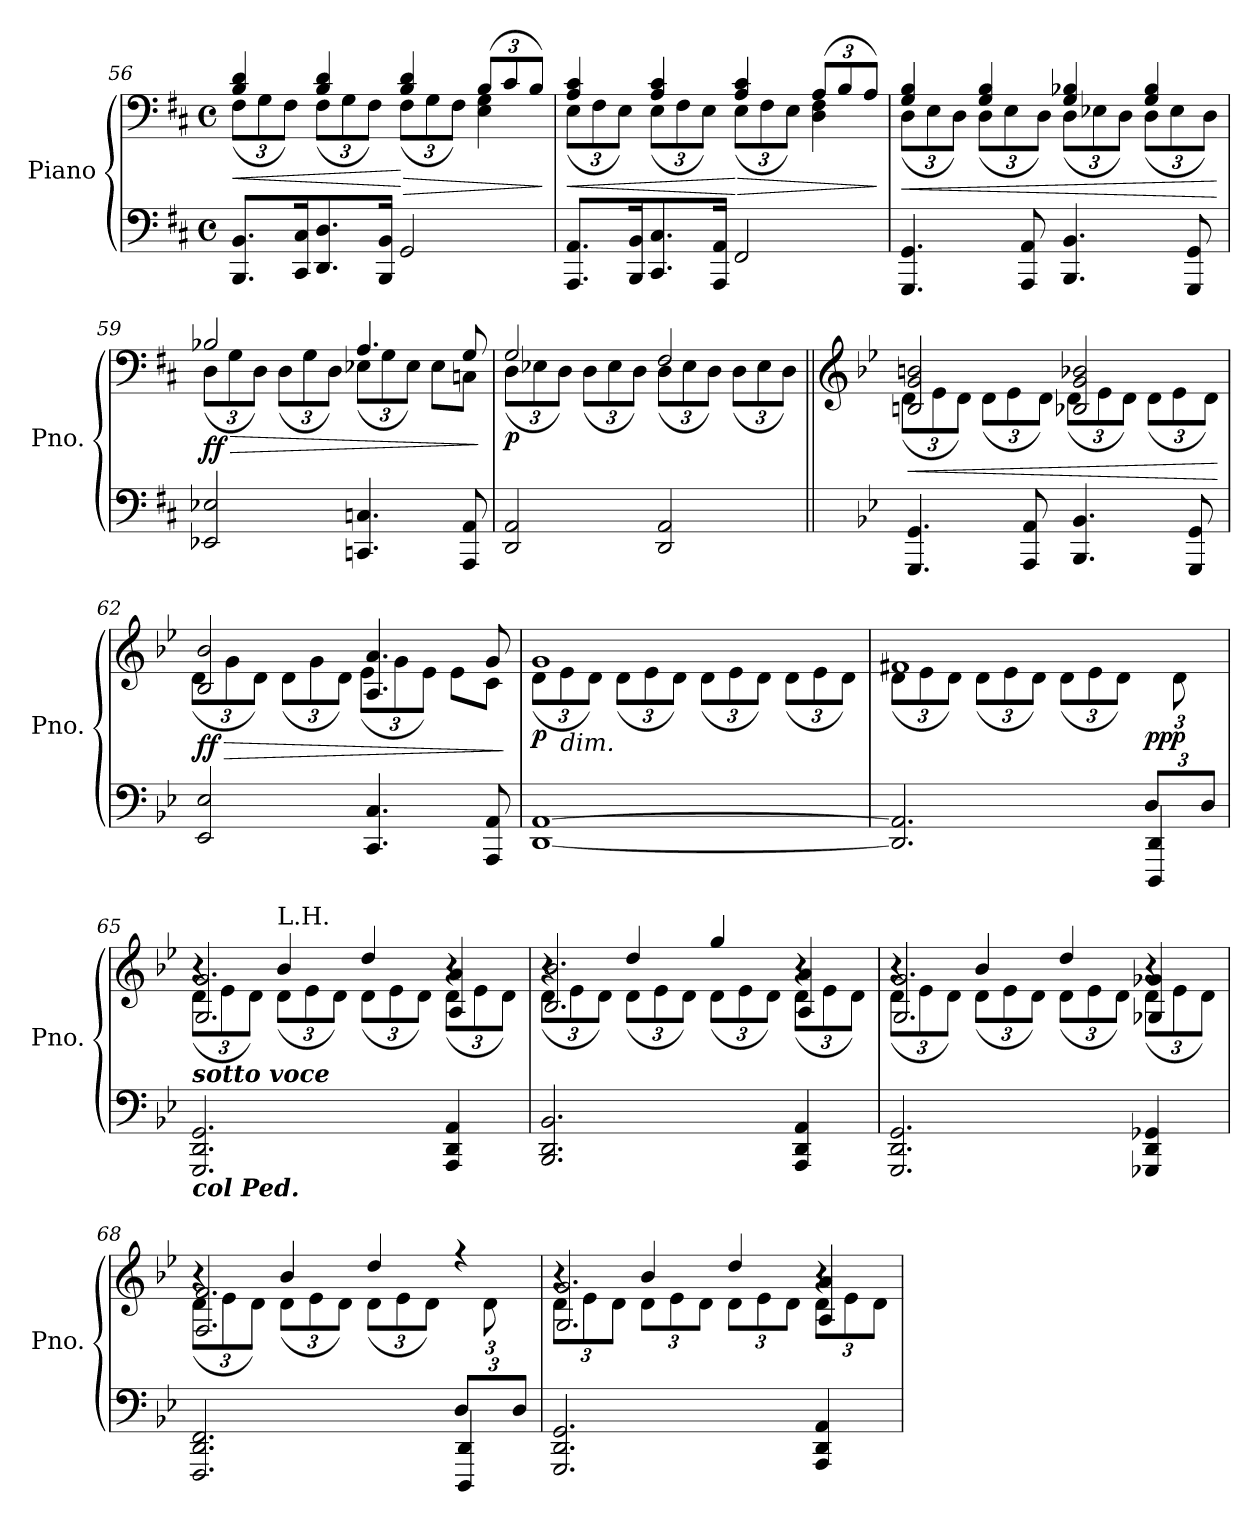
**kern	**kern	**dynam
*part1	*part1	*part1
*staff2	*staff1	*staff1/2
*I"Piano	*	*
*I'Pno.	*	*
*clefF4	*clefF4	*
*k[f#c#]	*k[f#c#]	*
*M4/4	*M4/4	*
*met(c)	*met(c)	*
=56	=56	=56
!	!	!LO:HP:b
*	*^	*
*	*	*Xbrackettup	*
8.BBB/ 8.BB/L	4B/ 4d/	(<12F#\L	<
.	.	12G\	.
.	.	12F#\J)	.
16CC#/ 16C#/K	.	.	.
8.DD/ 8.D/	4B/ 4d/	(<12F#\L	.
.	.	12G\	.
.	.	12F#\J)	.
16BBB/ 16BB/Jk	.	.	.
!	!	!	!LO:HP:n=1:b
2GG/	4B/ 4d/	(<12F#\L	[ >
.	.	12G\	.
.	.	12F#\J)	.
.	(>12B/L	4E\ 4G\	.
.	12c#/	.	.
.	12B/J)	.	.
*	*v	*v	*
.	.	]
=57	=57	=57
!	!	!LO:HP:b
*	*^	*
8.AAA/ 8.AA/L	4A/ 4c#/	(<12E\L	<
.	.	12F#\	.
.	.	12E\J)	.
16BBB/ 16BB/K	.	.	.
8.CC#/ 8.C#/	4A/ 4c#/	(<12E\L	.
.	.	12F#\	.
.	.	12E\J)	.
16AAA/ 16AA/Jk	.	.	.
!	!	!	!LO:HP:n=1:b
2FF#/	4A/ 4c#/	(<12E\L	[ >
.	.	12F#\	.
.	.	12E\J)	.
.	(>12A/L	4D\ 4F#\	.
.	12B/	.	.
.	12A/J)	.	.
*	*v	*v	*
.	.	]
=58	=58	=58
!	!	!LO:HP:b
*	*^	*
4.GGG/ 4.GG/	4G/ 4B/	(<12D\L	<
.	.	12E\	.
.	.	12D\J)	.
.	4G/ 4B/	(<12D\L	.
.	.	12E\	.
8AAA/ 8AA/	.	.	.
.	.	12D\J)	.
4.BBB/ 4.BB/	4G/ 4B-X/	(<12D\L	.
.	.	12E-X\	.
.	.	12D\J)	.
.	4G/ 4B-/	(<12D\L	.
.	.	12E-\	.
8GGG/ 8GG/	.	.	.
.	.	12D\J)	.
*	*v	*v	*
.	.	[
!!LO:PB:g=z
=59	=59	=59
!	!	!LO:HP:b
*	*^	*
!	!	!	!LO:DY:n=1:b
2EE-X/ 2E-X/	2B-X/	(<12D\L	> ff
.	.	12G\	.
.	.	12D\J)	.
.	.	(<12D\L	.
.	.	12G\	.
.	.	12D\J)	.
4.CCn/ 4.Cn/	4.A/	(<12E-X\L	.
.	.	12G\	.
.	.	12E-\J)	.
.	.	8E-\L	.
8AAA/ 8AA/	8G/	8Cn\J	.
*	*v	*v	*
.	.	]
=60	=60	=60
*	*^	*
!	!	!	!LO:DY:b
2DD/ 2AA/	2G/	(<12D\L	p
.	.	12E-X\	.
.	.	12D\J)	.
.	.	(<12D\L	.
.	.	12E-\	.
.	.	12D\J)	.
2DD/ 2AA/	2F#/	(<12D\L	.
.	.	12E-\	.
.	.	12D\J)	.
.	.	(<12D\L	.
.	.	12E-\	.
.	.	12D\J)	.
=61||	=61||	=61||	=61||
*	*clefG2	*	*
*k[b-e-]	*k[b-e-]	*	*
!	!	!	!LO:HP:b
4.GGG/ 4.GG/	2Bn/ 2g/ 2bn/	(<12d\L	<
.	.	12e-\	.
.	.	12d\J)	.
.	.	(<12d\L	.
.	.	12e-\	.
8AAA/ 8AA/	.	.	.
.	.	12d\J)	.
4.BBB-/ 4.BB-/	2B-X/ 2g/ 2b-X/	(<12d\L	.
.	.	12e-\	.
.	.	12d\J)	.
.	.	(<12d\L	.
.	.	12e-\	.
8GGG/ 8GG/	.	.	.
.	.	12d\J)	.
*	*v	*v	*
.	.	[
=62	=62	=62
!	!	!LO:HP:b
*	*^	*
!	!	!	!LO:DY:n=1:b
2EE-/ 2E-/	2B-/ 2b-/	(<12d\L	> ff
.	.	12g\	.
.	.	12d\J)	.
.	.	(<12d\L	.
.	.	12g\	.
.	.	12d\J)	.
4.CC/ 4.C/	4.A/ 4.a/	(<12e-\L	.
.	.	12g\	.
.	.	12e-\J)	.
.	.	8e-\L	.
8AAA/ 8AA/	8g/	8c\J	.
*	*v	*v	*
.	.	]
!!LO:LB:g=z
=63	=63	=63
*	*^	*
!	!	!	!LO:DY:b
[1DD [1AA	1g	(<12d\L	p
!	!	!LO:TX:b:i:t=dim.	!
.	.	12e-\	.
.	.	12d\J)	.
.	.	(<12d\L	.
.	.	12e-\	.
.	.	12d\J)	.
.	.	(<12d\L	.
.	.	12e-\	.
.	.	12d\J)	.
.	.	(<12d\L	.
.	.	12e-\	.
.	.	12d\J)	.
=64	=64	=64	=64
*^	*	*	*
2.ryy	2.DD/] 2.AA/]	1f#X	(<12d\L	.
.	.	.	12e-\	.
.	.	.	12d\J)	.
.	.	.	(<12d\L	.
.	.	.	12e-\	.
.	.	.	12d\J)	.
.	.	.	(<12d\L	.
.	.	.	12e-\	.
.	.	.	12d\J)	.
*Xbrackettup	*	*	*	*
!	!	!	!	!LO:DY:b
12D/L	4DDD/ 4DD/	.	12ryy	ppp
12ryy	.	.	12d\	.
12D/J	.	.	12ryy	.
*v	*v	*	*	*
=65	=65	=65	=65
*	*	*^	*
!	!LO:TX:b:Bi:t=sotto voce	!	!	!
!LO:TX:b:Bi:t=col Ped.	!	!	!	!
2.GGG/ 2.DD/ 2.GG/	4r	(<12d\L	2.G/ 2.g/	.
.	.	12e-\	.	.
.	.	12d\J)	.	.
!	!LO:TX:a:t=L.H.	!	!	!
.	4b-/	(<12d\L	.	.
.	.	12e-\	.	.
.	.	12d\J)	.	.
.	4dd/	(<12d\L	.	.
.	.	12e-\	.	.
.	.	12d\J)	.	.
4AAA/ 4DD/ 4AA/	4r	(<12d\L	4A/ 4a/	.
.	.	12e-\	.	.
.	.	12d\J)	.	.
=66	=66	=66	=66	=66
2.BBB-/ 2.DD/ 2.BB-/	4r	(<12d\L	2.B-/ 2.b-/	.
.	.	12e-\	.	.
.	.	12d\J)	.	.
.	4dd/	(<12d\L	.	.
.	.	12e-\	.	.
.	.	12d\J)	.	.
.	4gg/	(<12d\L	.	.
.	.	12e-\	.	.
.	.	12d\J)	.	.
4AAA/ 4DD/ 4AA/	4r	(<12d\L	4A/ 4a/	.
.	.	12e-\	.	.
.	.	12d\J)	.	.
!!LO:LB:g=z	!!	!!
=67	=67	=67	=67	=67
2.GGG/ 2.DD/ 2.GG/	4r	(<12d\L	2.G/ 2.g/	.
.	.	12e-\	.	.
.	.	12d\J)	.	.
.	4b-/	(<12d\L	.	.
.	.	12e-\	.	.
.	.	12d\J)	.	.
.	4dd/	(<12d\L	.	.
.	.	12e-\	.	.
.	.	12d\J)	.	.
4GGG-X/ 4DD/ 4GG-X/	4r	(<12d\L	4G-X/ 4g-X/	.
.	.	12e-\	.	.
.	.	12d\J)	.	.
=68	=68	=68	=68	=68
*^	*	*	*	*
2.ryy	2.FFF/ 2.DD/ 2.FF/	4r	(<12d\L	2.F/ 2.f/	.
.	.	.	12e-\	.	.
.	.	.	12d\J)	.	.
.	.	4b-/	(<12d\L	.	.
.	.	.	12e-\	.	.
.	.	.	12d\J)	.	.
.	.	4dd/	(<12d\L	.	.
.	.	.	12e-\	.	.
.	.	.	12d\J)	.	.
12D/L	4DDD/ 4DD/	4r	12ryy	4ryy	.
12ryy	.	.	12d\	.	.
12D/J	.	.	12ryy	.	.
*v	*v	*	*	*	*
=69	=69	=69	=69	=69
2.GGG/ 2.DD/ 2.GG/	4r	12d\L	2.G/ 2.g/	.
.	.	12e-\	.	.
.	.	12d\J	.	.
.	4b-/	12d\L	.	.
.	.	12e-\	.	.
.	.	12d\J	.	.
.	4dd/	12d\L	.	.
.	.	12e-\	.	.
.	.	12d\J	.	.
4AAA/ 4DD/ 4AA/	4r	12d\L	4A/ 4a/	.
.	.	12e-\	.	.
.	.	12d\J	.	.
*	*v	*v	*v	*
=	=	=
*-	*-	*-
